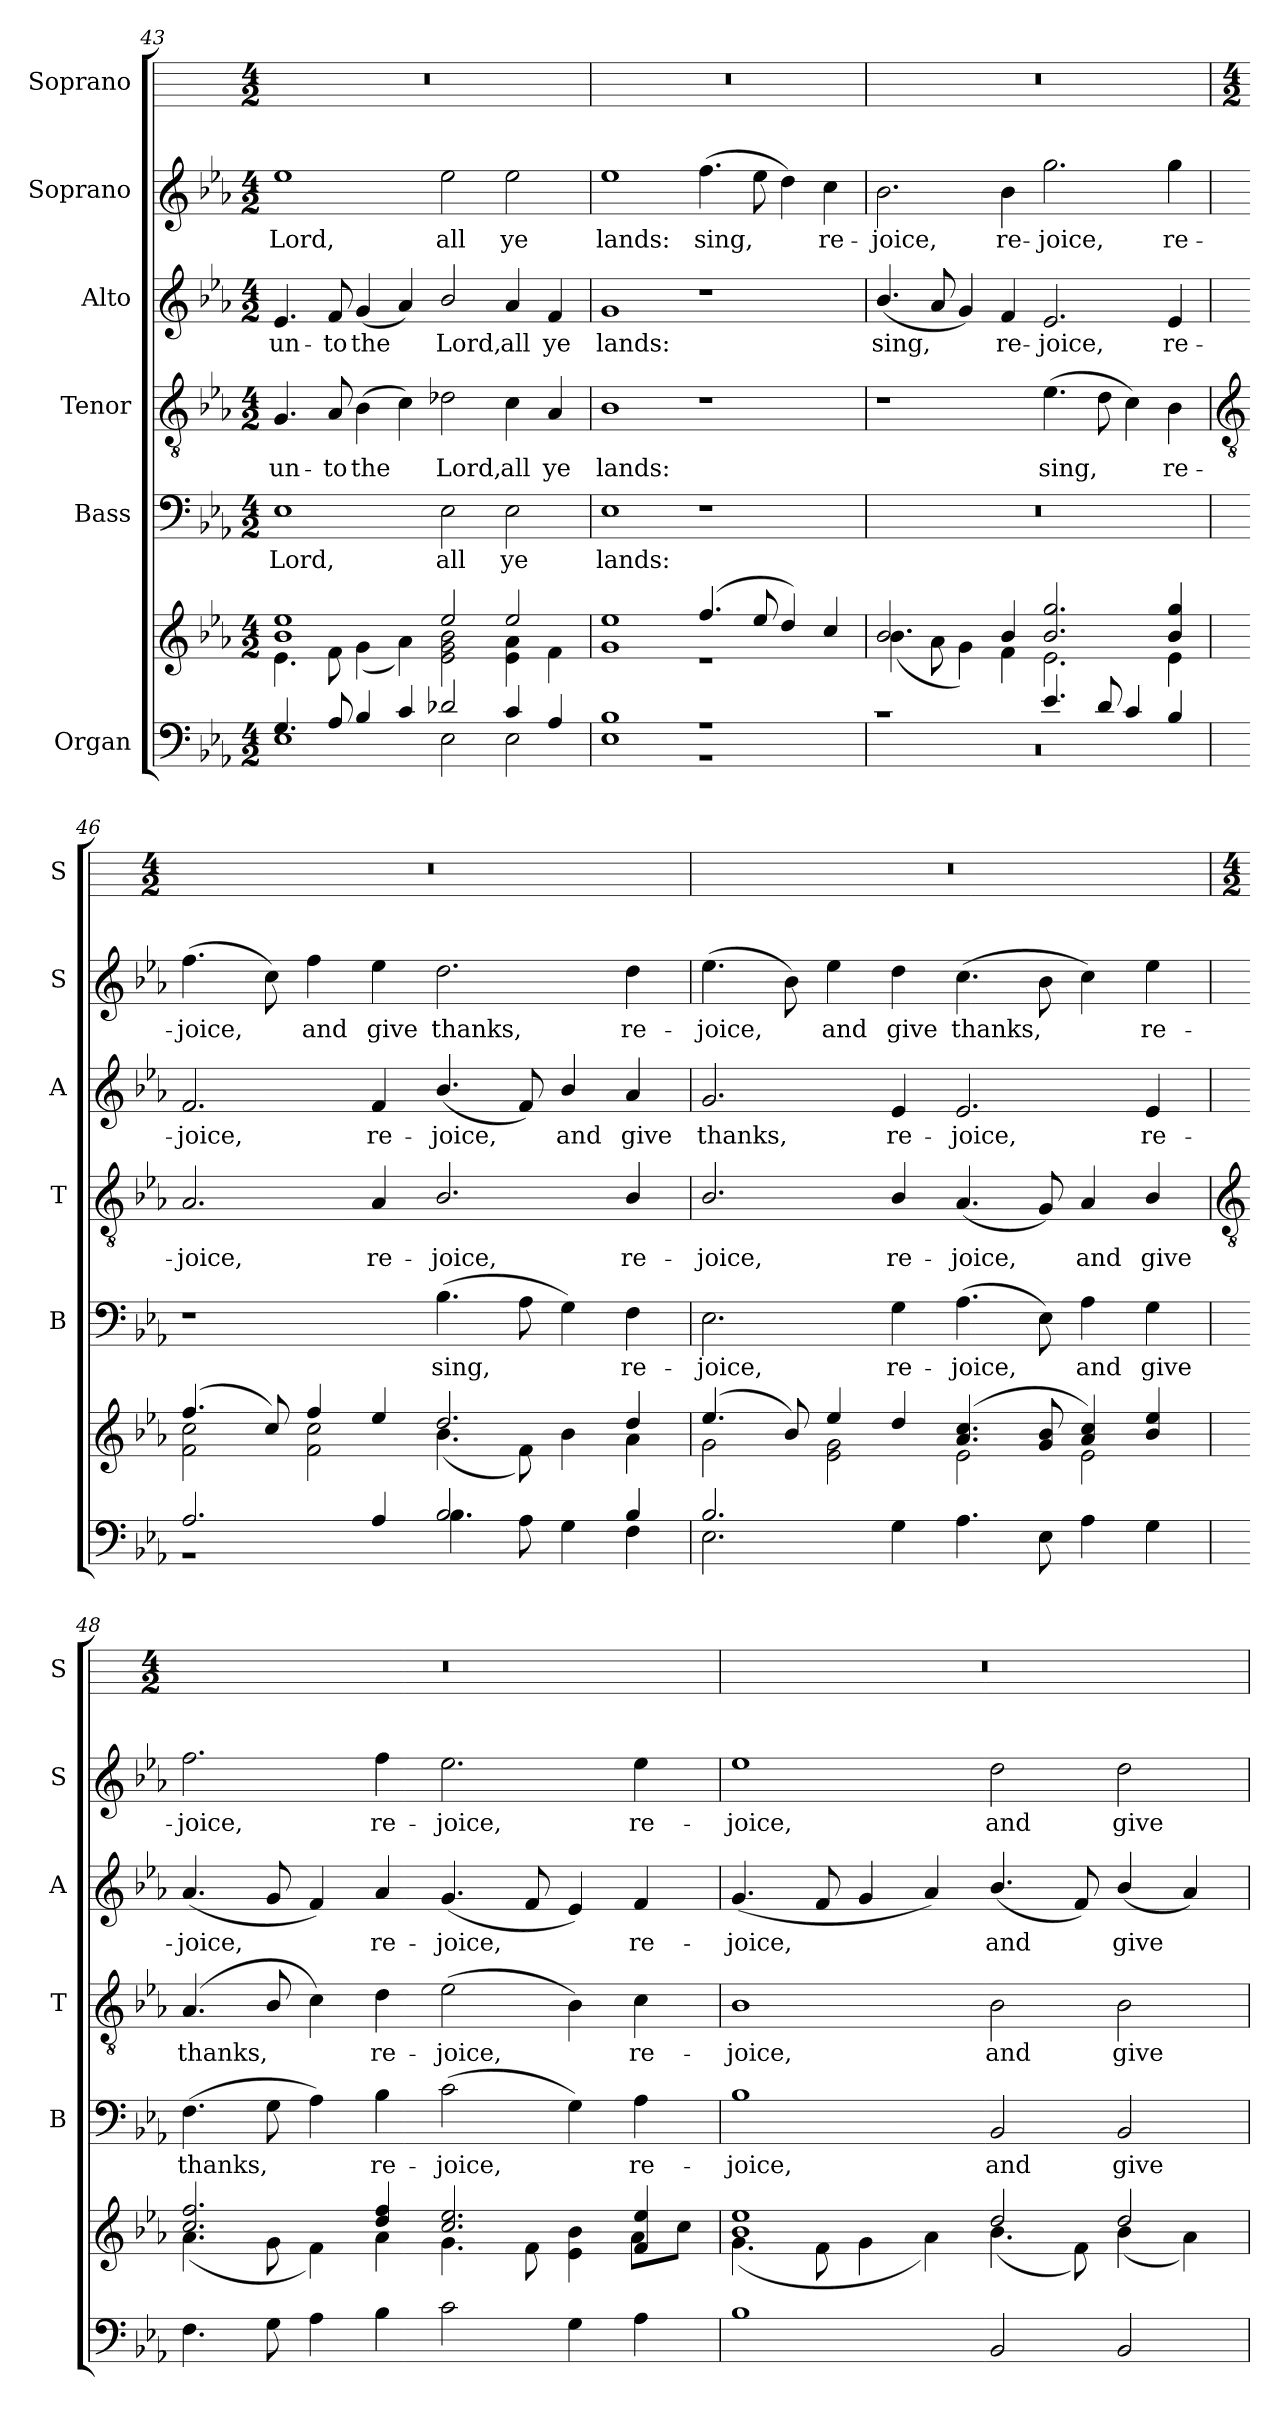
**kern	**kern	**kern	**text	**kern	**text	**kern	**text	**kern	**text	**kern
*part6	*part6	*part5	*part5	*part4	*part4	*part3	*part3	*part2	*part2	*part1
*staff7	*staff6	*staff5	*staff5	*staff4	*staff4	*staff3	*staff3	*staff2	*staff2	*staff1
*I"Organ	*	*I"Bass	*	*I"Tenor	*	*I"Alto	*	*I"Soprano	*	*I"Soprano
*	*	*I'B	*	*I'T	*	*I'A	*	*I'S	*	*I'S
!!LO:LB:g=z
*clefF4	*clefG2	*clefF4	*	*clefGv2	*	*clefG2	*	*clefG2	*	*
*k[b-e-a-]	*k[b-e-a-]	*k[b-e-a-]	*	*k[b-e-a-]	*	*k[b-e-a-]	*	*k[b-e-a-]	*	*
*E-:	*E-:	*E-:	*	*E-:	*	*E-:	*	*E-:	*	*
*M4/2	*M4/2	*M4/2	*	*M4/2	*	*M4/2	*	*M4/2	*	*M4/2
=43	=43	=43	=43	=43	=43	=43	=43	=43	=43	=43
*^	*^	*	*	*	*	*	*	*	*	*
!	!	!	!	!	!LO:LY:b	!	!LO:LY:b	!	!LO:LY:b	!	!LO:LY:b	!
4.G/	1E-\	1b-/ 1ee-/	4.e-\	1E-	Lord,	4.G	un-	4.e-	un-	1ee-	Lord,	0r
!	!	!	!	!	!	!	!LO:LY:b	!	!LO:LY:b	!	!	!
8A-/	.	.	8f\	.	.	8A-	-to	8f	-to	.	.	.
!	!	!	!	!	!	!	!LO:LY:b	!	!LO:LY:b	!	!	!
4B-/	.	.	(<4g\	.	.	(>4B-	the	(<4g	the	.	.	.
4c/	.	.	4a-\)	.	.	4c)	.	4a-)	.	.	.	.
!	!	!	!	!	!LO:LY:b	!	!LO:LY:b	!	!LO:LY:b	!	!LO:LY:b	!
2d-X/	2E-\	2ee-/	2e-\ 2g\ 2b-\	2E-	all	2d-X	Lord,	2b-/	Lord,	2ee-	all	.
!	!	!	!	!	!LO:LY:b	!	!LO:LY:b	!	!LO:LY:b	!	!LO:LY:b	!
4c/	2E-\	2ee-/	4e-\ 4a-\	2E-	ye	4c	all	4a-	all	2ee-	ye	.
!	!	!	!	!	!	!	!LO:LY:b	!	!LO:LY:b	!	!	!
4A-/	.	.	4f\	.	.	4A-	ye	4f	ye	.	.	.
=44	=44	=44	=44	=44	=44	=44	=44	=44	=44	=44	=44	=44
!	!	!	!	!	!LO:LY:b	!	!LO:LY:b	!	!LO:LY:b	!	!LO:LY:b	!
1B-/	1E-\	1ee-/	1g\	1E-	lands:	1B-	lands:	1g	lands:	1ee-	lands:	0r
!	!	!	!	!	!	!	!	!	!	!	!LO:LY:b	!
1r	1r	(>4.ff/	1r	1r	.	1r	.	1r	.	(>4.ff	sing,	.
.	.	8ee-/	.	.	.	.	.	.	.	8ee-	.	.
.	.	4dd/)	.	.	.	.	.	.	.	4dd)	.	.
!	!	!	!	!	!	!	!	!	!	!	!LO:LY:b	!
.	.	4cc/	.	.	.	.	.	.	.	4cc	re-	.
=45	=45	=45	=45	=45	=45	=45	=45	=45	=45	=45	=45	=45
!	!	!	!	!	!	!	!	!	!LO:LY:b	!	!LO:LY:b	!
1r	0r	2.b-/	(<4.b-\	0r	.	1r	.	(<4.b-/	sing,	2.b-	-joice,	0r
.	.	.	8a-\	.	.	.	.	8a-/	.	.	.	.
.	.	.	4g\)	.	.	.	.	4g/)	.	.	.	.
!	!	!	!	!	!	!	!	!	!LO:LY:b	!	!LO:LY:b	!
.	.	4b-/	4f\	.	.	.	.	4f/	re-	4b-	re-	.
!	!	!	!	!	!	!	!LO:LY:b	!	!LO:LY:b	!	!LO:LY:b	!
4.e-/	.	2.b-/ 2.gg/	2.e-\	.	.	(>4.e-	sing,	2.e-/	-joice,	2.gg	-joice,	.
8d/	.	.	.	.	.	8d	.	.	.	.	.	.
4c/	.	.	.	.	.	4c)	.	.	.	.	.	.
!	!	!	!	!	!	!	!LO:LY:b	!	!LO:LY:b	!	!LO:LY:b	!
4B-/	.	4b-/ 4gg/	4e-\	.	.	4B-	re-	4e-/	re-	4gg	re-	.
!!LO:LB:g=z
=46	=46	=46	=46	=46	=46	=46	=46	=46	=46	=46	=46	=46
*	*	*	*	*	*	*clefGv2	*	*	*	*	*	*
*	*	*	*	*	*	*	*	*	*	*	*	*M4/2
!	!	!	!	!	!	!	!LO:LY:b	!	!LO:LY:b	!	!LO:LY:b	!
2.A-/	1r	(>4.ff/	2f\ 2cc\	1r	.	2.A-	-joice,	2.f/	-joice,	(>4.ff	-joice,	0r
.	.	8cc/)	.	.	.	.	.	.	.	8cc)	.	.
!	!	!	!	!	!	!	!	!	!	!	!LO:LY:b	!
.	.	4ff/	2f\ 2cc\	.	.	.	.	.	.	4ff	and	.
!	!	!	!	!	!	!	!LO:LY:b	!	!LO:LY:b	!	!LO:LY:b	!
4A-/	.	4ee-/	.	.	.	4A-	re-	4f/	re-	4ee-	give	.
!	!	!	!	!	!LO:LY:b	!	!LO:LY:b	!	!LO:LY:b	!	!LO:LY:b	!
2.B-/	4.B-\	2.dd/	(<4.b-\	(>4.B-	sing,	2.B-/	-joice,	(<4.b-/	-joice,	2.dd	thanks,	.
.	8A-\	.	8f\)	8A-	.	.	.	8f/)	.	.	.	.
!	!	!	!	!	!	!	!	!	!LO:LY:b	!	!	!
.	4G\	.	4b-\	4G)	.	.	.	4b-/	and	.	.	.
!	!	!	!	!	!LO:LY:b	!	!LO:LY:b	!	!LO:LY:b	!	!LO:LY:b	!
4B-/	4F\	4dd/	4a-\	4F	re-	4B-/	re-	4a-/	give	4dd	re-	.
=47	=47	=47	=47	=47	=47	=47	=47	=47	=47	=47	=47	=47
!	!	!	!	!	!LO:LY:b	!	!LO:LY:b	!	!LO:LY:b	!	!LO:LY:b	!
2.B-/	2.E-\	(>4.ee-/	2g\	2.E-	-joice,	2.B-/	-joice,	2.g/	thanks,	(>4.ee-	-joice,	0r
.	.	8b-/)	.	.	.	.	.	.	.	8b-)	.	.
!	!	!	!	!	!	!	!	!	!	!	!LO:LY:b	!
.	.	4ee-/	2e-\ 2g\	.	.	.	.	.	.	4ee-	and	.
!	!	!	!	!	!LO:LY:b	!	!LO:LY:b	!	!LO:LY:b	!	!LO:LY:b	!
1ryy	4G\	4dd/	.	4G	re-	4B-/	re-	4e-/	re-	4dd	give	.
!	!	!	!	!	!LO:LY:b	!	!LO:LY:b	!	!LO:LY:b	!	!LO:LY:b	!
.	4.A-\	(>4.a-/ 4.cc/	2e-\	(>4.A-	-joice,	(<4.A-/	-joice,	2.e-/	-joice,	(>4.cc	thanks,	.
.	8E-\	8g/ 8b-/	.	8E-)	.	8G/)	.	.	.	8b-	.	.
!	!	!	!	!	!LO:LY:b	!	!LO:LY:b	!	!	!	!	!
.	4A-\	4a-/ 4cc/)	2e-\	4A-	and	4A-/	and	.	.	4cc)	.	.
!	!	!	!	!	!LO:LY:b	!	!LO:LY:b	!	!LO:LY:b	!	!LO:LY:b	!
4ryy	4G\	4b-/ 4ee-/	.	4G	give	4B-/	give	4e-	re-	4ee-	re-	.
!!LO:LB:g=z
=48	=48	=48	=48	=48	=48	=48	=48	=48	=48	=48	=48	=48
*	*	*	*	*	*	*clefGv2	*	*	*	*	*	*
*	*	*	*	*	*	*	*	*	*	*	*	*M4/2
!	!	!	!	!	!LO:LY:b	!	!LO:LY:b	!	!LO:LY:b	!	!LO:LY:b	!
0ryy	4.F\	2.cc/ 2.ff/	(<4.a-\	(>4.F	thanks,	(<4.A-	thanks,	(<4.a-	-joice,	2.ff	-joice,	0r
.	8G\	.	8g\	8G	.	8B-/	.	8g	.	.	.	.
.	4A-\	.	4f\)	4A-)	.	4c)	.	4f)	.	.	.	.
!	!	!	!	!	!LO:LY:b	!	!LO:LY:b	!	!LO:LY:b	!	!LO:LY:b	!
.	4B-\	4dd/ 4ff/	4a-\	4B-	re-	4d	re-	4a-	re-	4ff	re-	.
!	!	!	!	!	!LO:LY:b	!	!LO:LY:b	!	!LO:LY:b	!	!LO:LY:b	!
.	2c\	2.cc/ 2.ee-/	4.g\	(>2c	-joice,	(>2e-	-joice,	(<4.g	-joice,	2.ee-	-joice,	.
.	.	.	8f\	.	.	.	.	8f	.	.	.	.
.	4G\	.	4e-\ 4b-\	4G)	.	4B-)	.	4e-)	.	.	.	.
!	!	!	!	!	!LO:LY:b	!	!LO:LY:b	!	!LO:LY:b	!	!LO:LY:b	!
.	4A-\	4f/ 4ee-/	8a-\L	4A-	re-	4c	re-	4f	re-	4ee-	re-	.
.	.	.	8cc\J	.	.	.	.	.	.	.	.	.
=49	=49	=49	=49	=49	=49	=49	=49	=49	=49	=49	=49	=49
!	!	!	!	!	!LO:LY:b	!	!LO:LY:b	!	!LO:LY:b	!	!LO:LY:b	!
0ryy	1B-\	1b-/ 1ee-/	(<4.g\	1B-	-joice,	1B-	-joice,	(<4.g	-joice,	1ee-	-joice,	0r
.	.	.	8f\	.	.	.	.	8f	.	.	.	.
.	.	.	4g\	.	.	.	.	4g	.	.	.	.
.	.	.	4a-\)	.	.	.	.	4a-)	.	.	.	.
!	!	!	!	!	!LO:LY:b	!	!LO:LY:b	!	!LO:LY:b	!	!LO:LY:b	!
.	2BB-/	2dd/	(<4.b-\	2BB-	and	2B-	and	(<4.b-/	and	2dd	and	.
.	.	.	8f\)	.	.	.	.	8f/)	.	.	.	.
!	!	!	!	!	!LO:LY:b	!	!LO:LY:b	!	!LO:LY:b	!	!LO:LY:b	!
.	2BB-/	2dd/	(<4b-\	2BB-	give	2B-	give	(<4b-/	give	2dd	give	.
.	.	.	4a-\)	.	.	.	.	4a-/)	.	.	.	.
*v	*v	*	*	*	*	*	*	*	*	*	*	*
*	*v	*v	*	*	*	*	*	*	*	*	*
=	=	=	=	=	=	=	=	=	=	=
*-	*-	*-	*-	*-	*-	*-	*-	*-	*-	*-
